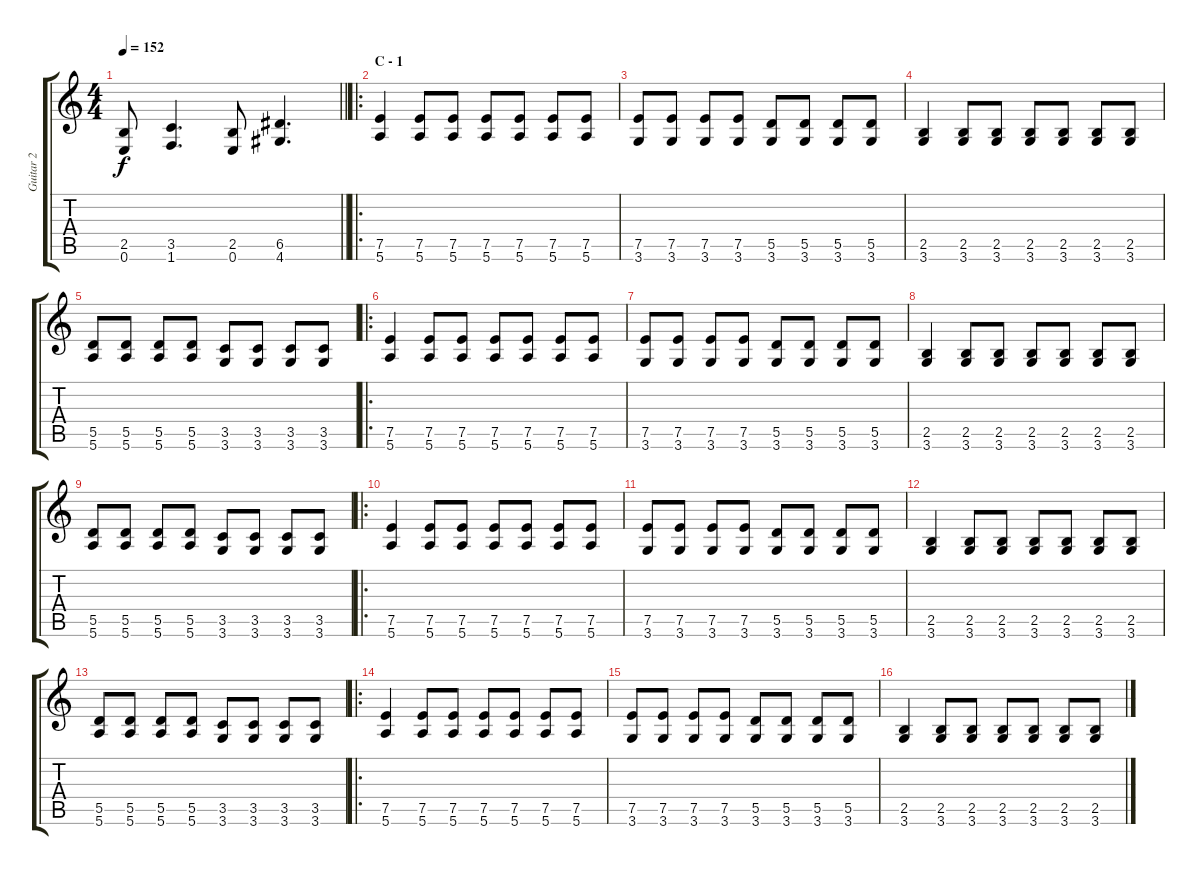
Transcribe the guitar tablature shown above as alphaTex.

\track ("Guitar 2" "Guitar 2") {instrument distortionguitar}
\staff {score tabs}
\tuning (E4 B3 G3 D3 A2 E2) {hide}
\ts (4 4)
\tempo 152
\clef g2
\barLineRight lightlight
\ks c
(2.5 0.6).8{dy f} (3.5 1.6).4{d} (2.5 0.6).8 (6.5 4.6).4{d} |
\ro
\section ("" "C - 1")
(7.5 5.6).4 (7.5 5.6).8 (7.5 5.6).8 (7.5 5.6).8 (7.5 5.6).8 (7.5 5.6).8 (7.5 5.6).8 |
(7.5 3.6).8 (7.5 3.6).8 (7.5 3.6).8 (7.5 3.6).8 (5.5 3.6).8 (5.5 3.6).8 (5.5 3.6).8 (5.5 3.6).8 |
(2.5 3.6).4 (2.5 3.6).8 (2.5 3.6).8 (2.5 3.6).8 (2.5 3.6).8 (2.5 3.6).8 (2.5 3.6).8 |
(5.5 5.6).8 (5.5 5.6).8 (5.5 5.6).8 (5.5 5.6).8 (3.5 3.6).8 (3.5 3.6).8 (3.5 3.6).8 (3.5 3.6).8 |
\ro
(7.5 5.6).4 (7.5 5.6).8 (7.5 5.6).8 (7.5 5.6).8 (7.5 5.6).8 (7.5 5.6).8 (7.5 5.6).8 |
(7.5 3.6).8 (7.5 3.6).8 (7.5 3.6).8 (7.5 3.6).8 (5.5 3.6).8 (5.5 3.6).8 (5.5 3.6).8 (5.5 3.6).8 |
(2.5 3.6).4 (2.5 3.6).8 (2.5 3.6).8 (2.5 3.6).8 (2.5 3.6).8 (2.5 3.6).8 (2.5 3.6).8 |
(5.5 5.6).8 (5.5 5.6).8 (5.5 5.6).8 (5.5 5.6).8 (3.5 3.6).8 (3.5 3.6).8 (3.5 3.6).8 (3.5 3.6).8 |
\ro
(7.5 5.6).4 (7.5 5.6).8 (7.5 5.6).8 (7.5 5.6).8 (7.5 5.6).8 (7.5 5.6).8 (7.5 5.6).8 |
(7.5 3.6).8 (7.5 3.6).8 (7.5 3.6).8 (7.5 3.6).8 (5.5 3.6).8 (5.5 3.6).8 (5.5 3.6).8 (5.5 3.6).8 |
(2.5 3.6).4 (2.5 3.6).8 (2.5 3.6).8 (2.5 3.6).8 (2.5 3.6).8 (2.5 3.6).8 (2.5 3.6).8 |
(5.5 5.6).8 (5.5 5.6).8 (5.5 5.6).8 (5.5 5.6).8 (3.5 3.6).8 (3.5 3.6).8 (3.5 3.6).8 (3.5 3.6).8 |
\ro
(7.5 5.6).4 (7.5 5.6).8 (7.5 5.6).8 (7.5 5.6).8 (7.5 5.6).8 (7.5 5.6).8 (7.5 5.6).8 |
(7.5 3.6).8 (7.5 3.6).8 (7.5 3.6).8 (7.5 3.6).8 (5.5 3.6).8 (5.5 3.6).8 (5.5 3.6).8 (5.5 3.6).8 |
(2.5 3.6).4 (2.5 3.6).8 (2.5 3.6).8 (2.5 3.6).8 (2.5 3.6).8 (2.5 3.6).8 (2.5 3.6).8
